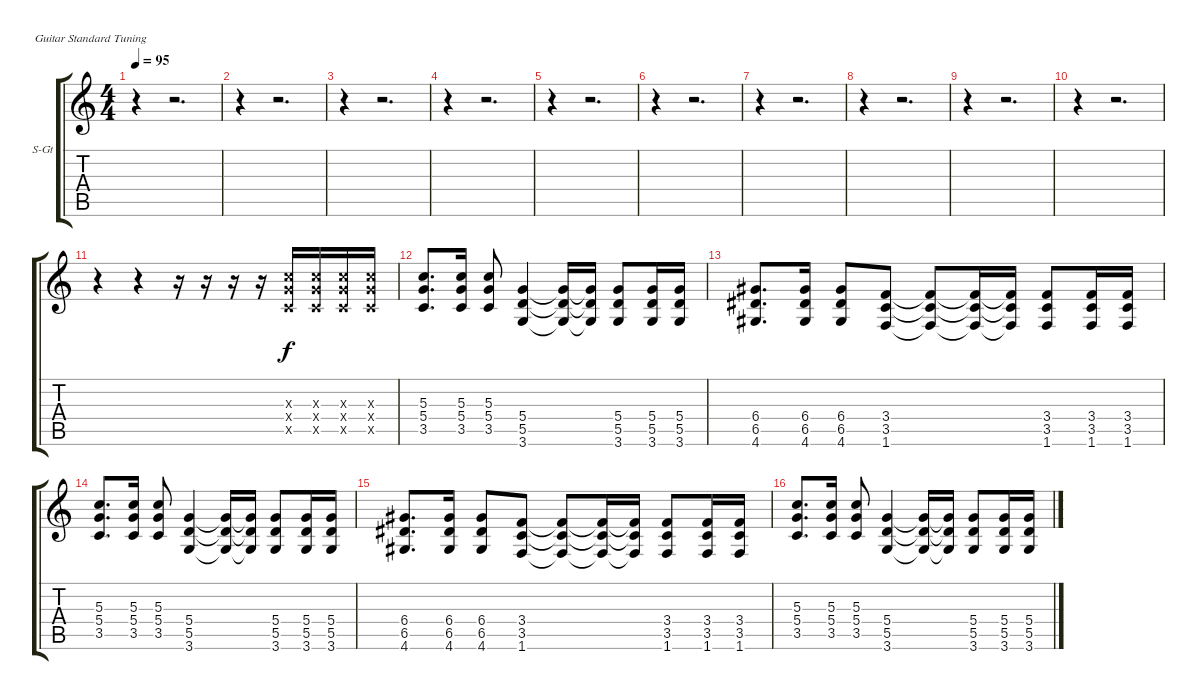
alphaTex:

\bracketExtendMode groupsimilarinstruments
\firstSystemTrackNameOrientation horizontal
\otherSystemsTrackNameOrientation horizontal
\track ("Äîðîæêà 7" "S-Gt") {instrument acousticguitarsteel}
\staff {score tabs}
\tuning (E4 B3 G3 D3 A2 E2)
\ts (4 4)
\tempo 95
\clef g2
\ks c
r.4{dy f} r.2{d} |
r.4 r.2{d} |
r.4 r.2{d} |
r.4 r.2{d} |
r.4 r.2{d} |
r.4 r.2{d} |
r.4 r.2{d} |
r.4 r.2{d} |
r.4 r.2{d} |
r.4 r.2{d} |
r.4 r.4 r.16 r.16 r.16 r.16 (5.3{x} 5.4{x} 3.5{x}).16 (5.3{x} 5.4{x} 3.5{x}).16 (5.3{x} 5.4{x} 3.5{x}).16 (5.3{x} 5.4{x} 3.5{x}).16 |
(5.3 5.4 3.5).8{d} (5.3 5.4 3.5).16 (5.3 5.4 3.5).8 (5.4 5.5 3.6).4 (3.6{t} 5.4{t} 5.5{t}).16 (5.4{t} 5.5{t} 3.6{t}).16 (5.4 5.5 3.6).8 (5.4 5.5 3.6).16 (5.4 5.5 3.6).16 |
(6.4 6.5 4.6).8{d} (6.4 6.5 4.6).16 (6.4 6.5 4.6).8 (3.4 3.5 1.6).8 (3.4{t} 3.5{t} 1.6{t}).8 (3.4{t} 3.5{t} 1.6{t}).16 (3.4{t} 3.5{t} 1.6{t}).16 (3.4 3.5 1.6).8 (3.4 3.5 1.6).16 (3.4 3.5 1.6).16 |
(5.3 5.4 3.5).8{d} (5.3 5.4 3.5).16 (5.3 5.4 3.5).8 (5.4 5.5 3.6).4 (3.6{t} 5.4{t} 5.5{t}).16 (5.4{t} 5.5{t} 3.6{t}).16 (5.4 5.5 3.6).8 (5.4 5.5 3.6).16 (5.4 5.5 3.6).16 |
(6.4 6.5 4.6).8{d} (6.4 6.5 4.6).16 (6.4 6.5 4.6).8 (3.4 3.5 1.6).8 (3.4{t} 3.5{t} 1.6{t}).8 (3.4{t} 3.5{t} 1.6{t}).16 (3.4{t} 3.5{t} 1.6{t}).16 (3.4 3.5 1.6).8 (3.4 3.5 1.6).16 (3.4 3.5 1.6).16 |
(5.3 5.4 3.5).8{d} (5.3 5.4 3.5).16 (5.3 5.4 3.5).8 (5.4 5.5 3.6).4 (3.6{t} 5.4{t} 5.5{t}).16 (5.4{t} 5.5{t} 3.6{t}).16 (5.4 5.5 3.6).8 (5.4 5.5 3.6).16 (5.4 5.5 3.6).16
